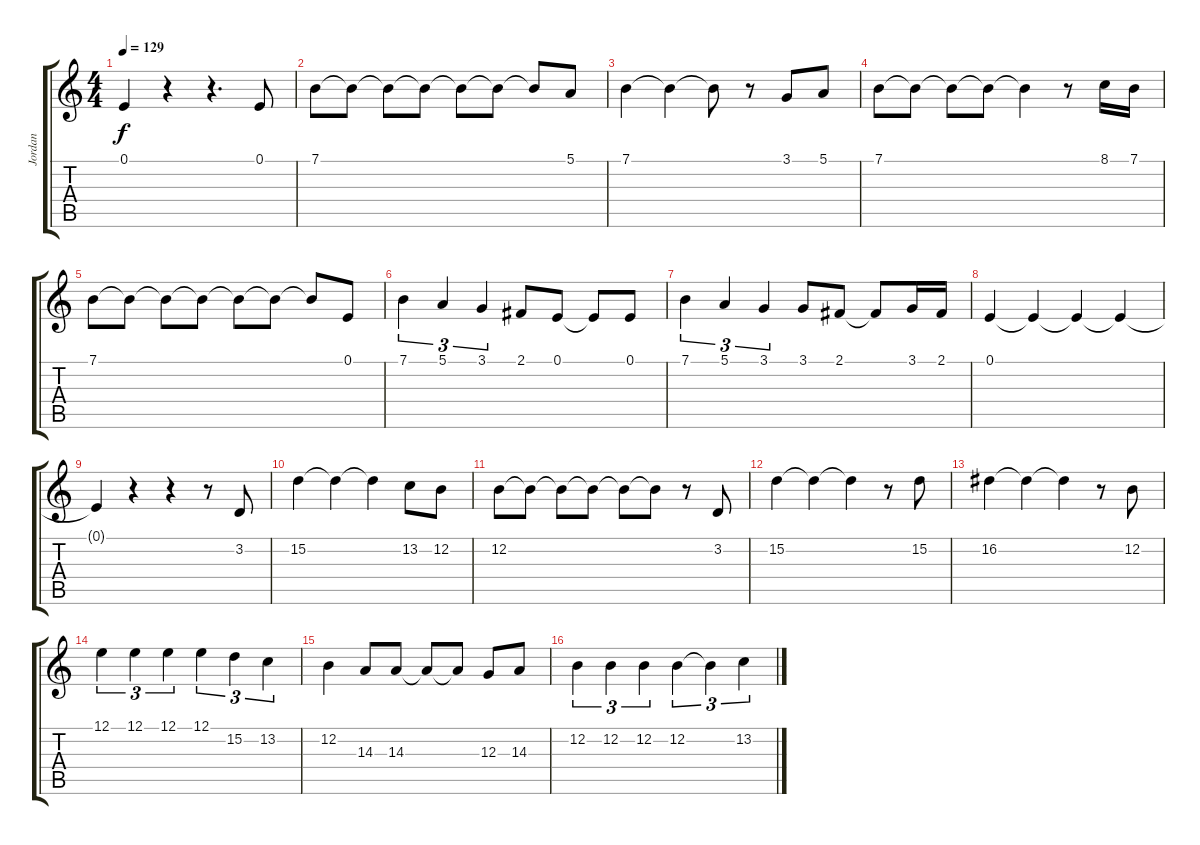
\track ("Jordan" "Jordan") {instrument harmonica}
\staff {score tabs}
\tuning (E4 B3 G3 D3 A2 E2) {hide}
\ts (4 4)
\tempo 129
\clef g2
\ks c
0.1{t}.4{dy f} r.4 r.4{d} 0.1.8 |
7.1.8 7.1{t}.8 7.1{t}.8 7.1{t}.8 7.1{t}.8 7.1{t}.8 7.1{t}.8 5.1.8 |
7.1.4 7.1{t}.4 7.1{t}.8 r.8 3.1.8 5.1.8 |
7.1.8 7.1{t}.8 7.1{t}.8 7.1{t}.8 7.1{t}.4 r.8 8.1.16 7.1.16 |
7.1.8 7.1{t}.8 7.1{t}.8 7.1{t}.8 7.1{t}.8 7.1{t}.8 7.1{t}.8 0.1.8 |
7.1.4{tu (3 2)} 5.1.4{tu (3 2)} 3.1.4{tu (3 2)} 2.1.8 0.1.8 0.1{t}.8 0.1.8 |
7.1.4{tu (3 2)} 5.1.4{tu (3 2)} 3.1.4{tu (3 2)} 3.1.8 2.1.8 2.1{t}.8 3.1.16 2.1.16 |
0.1.4 0.1{t}.4 0.1{t}.4 0.1{t}.4 |
0.1{t}.4 r.4 r.4 r.8 3.2.8 |
15.2.4 15.2{t}.4 15.2{t}.4 13.2.8 12.2.8 |
12.2.8 12.2{t}.8 12.2{t}.8 12.2{t}.8 12.2{t}.8 12.2{t}.8 r.8 3.2.8 |
15.2.4 15.2{t}.4 15.2{t}.4 r.8 15.2.8 |
16.2.4 16.2{t}.4 16.2{t}.4 r.8 12.2.8 |
12.1.4{tu (3 2)} 12.1.4{tu (3 2)} 12.1.4{tu (3 2)} 12.1.4{tu (3 2)} 15.2.4{tu (3 2)} 13.2.4{tu (3 2)} |
12.2.4 14.3.8 14.3.8 14.3{t}.8 14.3{t}.8 12.3.8 14.3.8 |
12.2.4{tu (3 2)} 12.2.4{tu (3 2)} 12.2.4{tu (3 2)} 12.2.4{tu (3 2)} 12.2{t}.4{tu (3 2)} 13.2.4{tu (3 2)}
